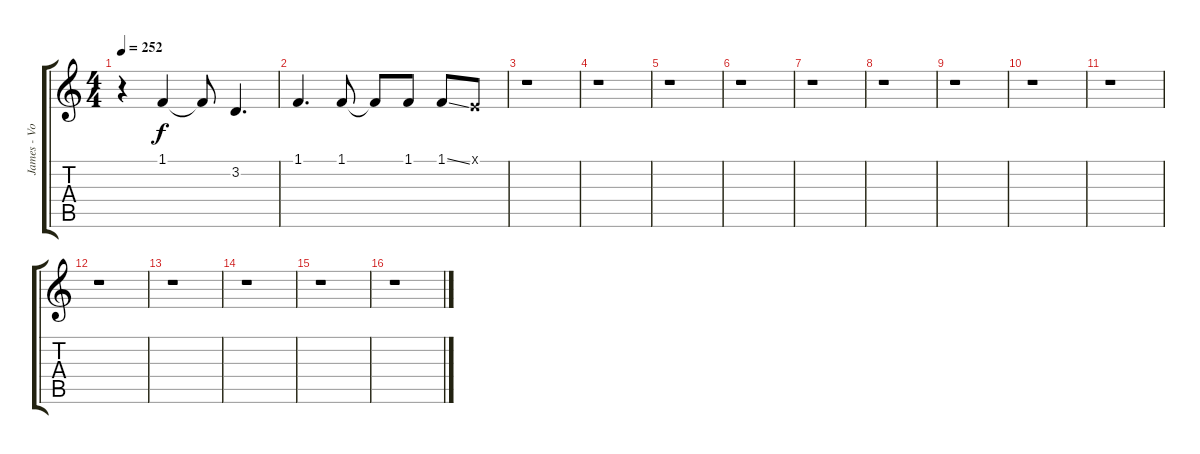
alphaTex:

\track ("James - Voice" "James - Vo") {instrument lead2sawtooth}
\staff {score tabs}
\tuning (E4 B3 G3 D3 A2 E2) {hide}
\ts (4 4)
\tempo 252
\clef g2
\ks c
r.4{dy f} 1.1.4 1.1{t}.8 3.2.4{d} |
1.1.4{d} 1.1.8 1.1{t}.8 1.1.8 1.1{ss}.8 0.1{x}.8 |
r.1 |
r.1 |
r.1 |
r.1 |
r.1 |
r.1 |
r.1 |
r.1 |
r.1 |
r.1 |
r.1 |
r.1 |
r.1 |
r.1
